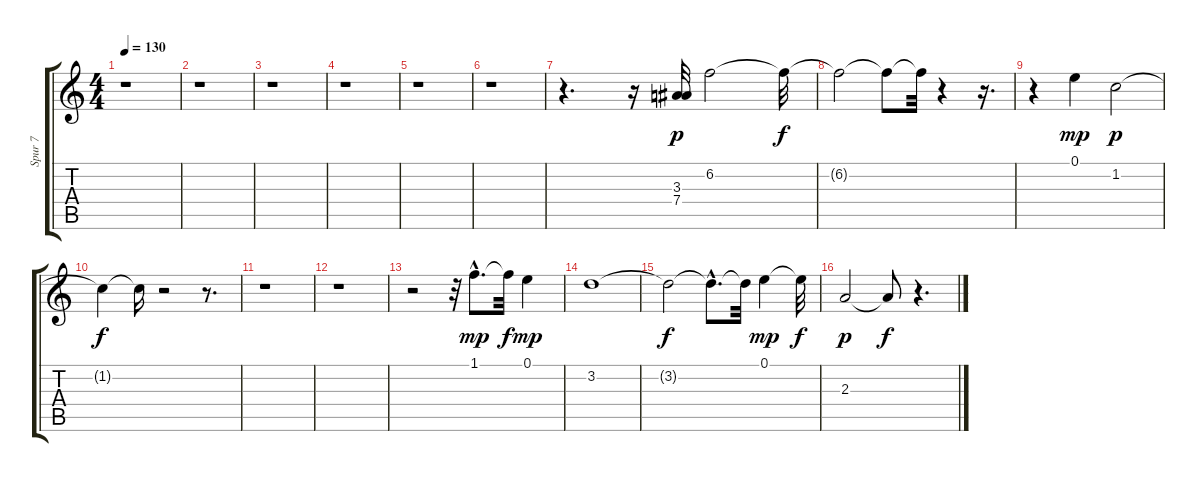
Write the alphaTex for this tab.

\track ("Spur 7" "Spur 7") {instrument acousticguitarsteel}
\staff {score tabs}
\tuning (E4 B3 G3 D3 A2 E2) {hide}
\ts (4 4)
\tempo 130
\clef g2
\ks c
r.1{dy p} |
r.1 |
r.1 |
r.1 |
r.1 |
r.1 |
r.4{d} r.16 (3.3 7.4).32 6.2.2 6.2{t}.32{dy f} |
6.2{t}.2 6.2{t}.8 6.2{t}.32 r.4 r.16{d} |
r.4 0.1.4{dy mp} 1.2.2{dy p} |
1.2{t}.4{dy f} 1.2{t}.16 r.2 r.8{d} |
r.1 |
r.1 |
r.2 r.32 1.1{hac}.8{d dy mp} 1.1{t}.32{dy f} 0.1.4{dy mp} |
3.2.1 |
3.2{t}.2{dy f} 3.2{hac t}.8{d} 3.2{t}.32 0.1.4{dy mp} 0.1{t}.32{dy f} |
2.3.2{dy p} 2.3{t}.8{dy f} r.4{d}
